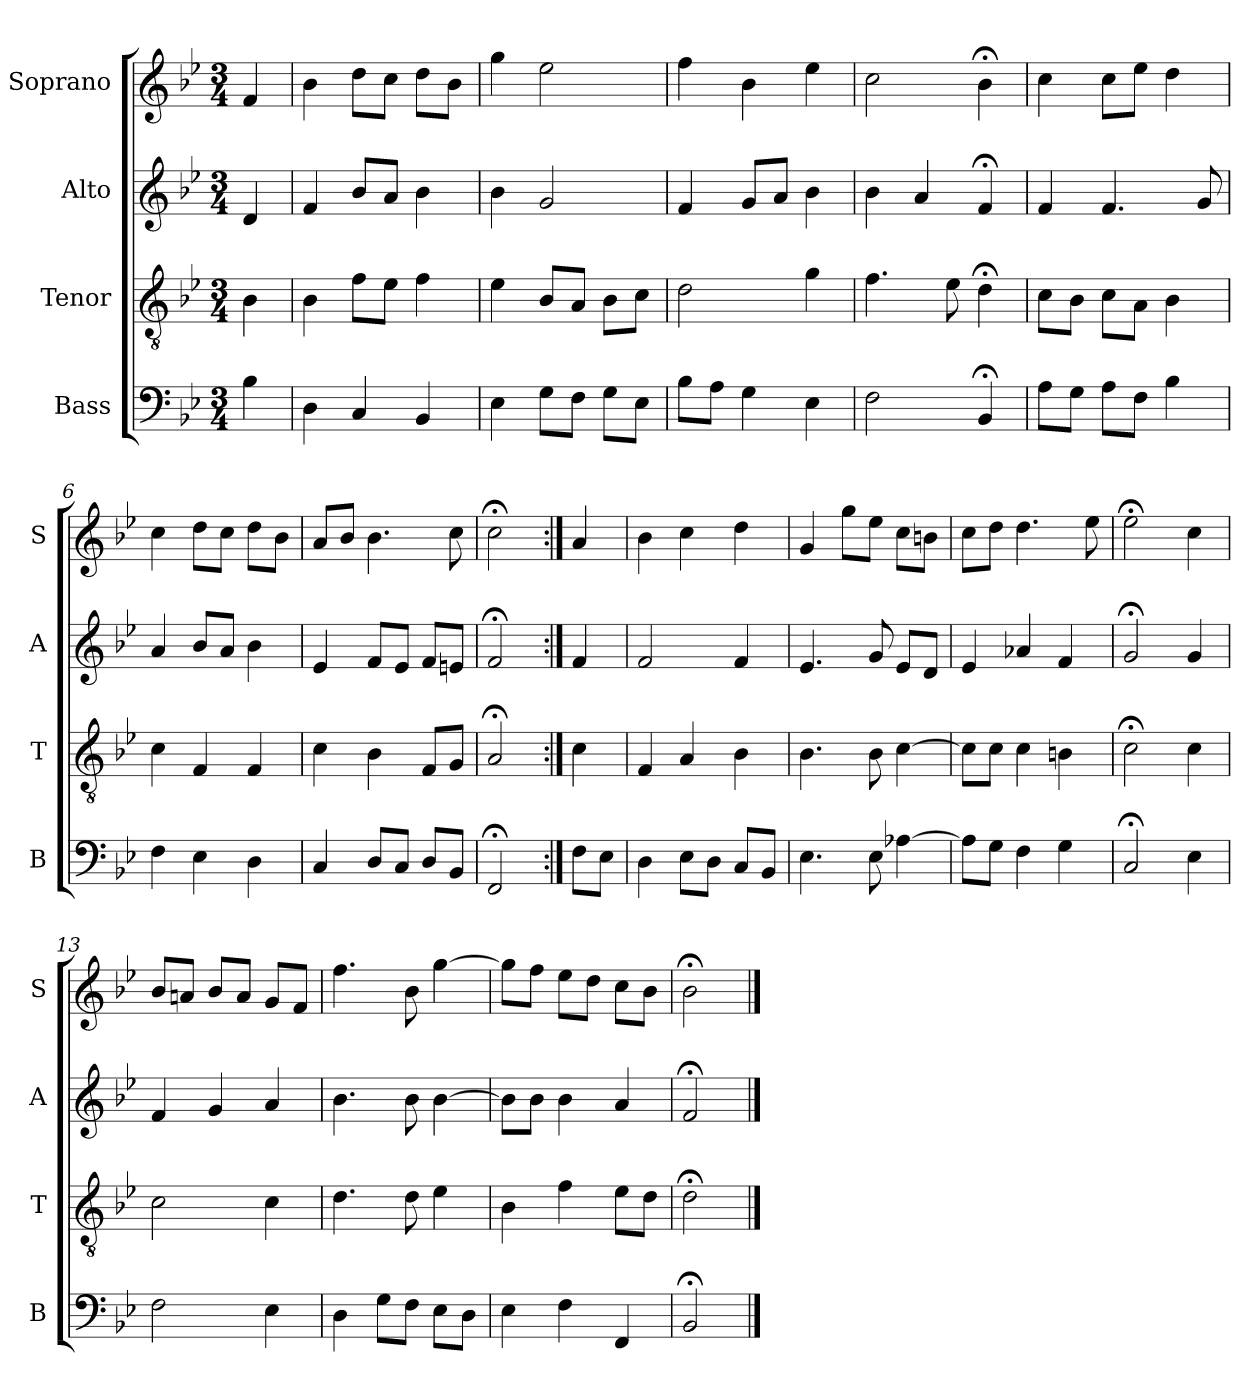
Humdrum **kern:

**kern	**kern	**kern	**kern
*part4	*part3	*part2	*part1
*staff4	*staff3	*staff2	*staff1
*I"Bass	*I"Tenor	*I"Alto	*I"Soprano
*I'B	*I'T	*I'A	*I'S
*clefF4	*clefGv2	*clefG2	*clefG2
*k[b-e-]	*k[b-e-]	*k[b-e-]	*k[b-e-]
*B-:	*B-:	*B-:	*B-:
*M3/4	*M3/4	*M3/4	*M3/4
*MM100	*MM100	*MM100	*MM100
=	=	=	=
4B-	4B-	4d	4f
=1	=1	=1	=1
4D	4B-	4f	4b-
4C	8fL	8b-L	8ddL
.	8e-J	8aJ	8ccJ
4BB-	4f	4b-	8ddL
.	.	.	8b-J
=2	=2	=2	=2
4E-	4e-	4b-	4gg
8GL	8B-L	2g	2ee-
8FJ	8AJ	.	.
8GL	8B-L	.	.
8E-J	8cJ	.	.
=3	=3	=3	=3
8B-L	2d	4f	4ff
8AJ	.	.	.
4G	.	8gL	4b-
.	.	8aJ	.
4E-	4g	4b-	4ee-
=4	=4	=4	=4
2F	4.f	4b-	2cc
.	.	4a	.
.	8e-	.	.
4BB-;<	4d;<	4f;<	4b-;<
=5	=5	=5	=5
8AL	8cL	4f	4cc
8GJ	8B-J	.	.
8AL	8cL	4.f	8ccL
8FJ	8AJ	.	8ee-J
4B-	4B-	.	4dd
.	.	8g	.
=6	=6	=6	=6
4F	4c	4a	4cc
4E-	4F	8b-L	8ddL
.	.	8aJ	8ccJ
4D	4F	4b-	8ddL
.	.	.	8b-J
=7	=7	=7	=7
4C	4c	4e-	8aL
.	.	.	8b-J
8DL	4B-	8fL	4.b-
8CJ	.	8e-J	.
8DL	8FL	8fL	.
8BB-J	8GJ	8enJ	8cc
=8	=8	=8	=8
2FF;<	2A;<	2f;<	2cc;<
=:|!	=:|!	=:|!	=:|!
8FL	4c	4f	4a
8E-J	.	.	.
=9	=9	=9	=9
4D	4F	2f	4b-
8E-L	4A	.	4cc
8DJ	.	.	.
8CL	4B-	4f	4dd
8BB-J	.	.	.
=10	=10	=10	=10
4.E-	4.B-	4.e-	4g
.	.	.	8ggL
8E-	8B-	8g	8ee-J
[4A-X	[4c	8e-L	8ccL
.	.	8dJ	8bnJ
=11	=11	=11	=11
8A-L]	8cL]	4e-	8ccL
8GJ	8cJ	.	8ddJ
4F	4c	4a-X	4.dd
4G	4Bn	4f	.
.	.	.	8ee-
=12	=12	=12	=12
2C;<	2c;<	2g;<	2ee-;<
4E-	4c	4g	4cc
=13	=13	=13	=13
2F	2c	4f	8b-L
.	.	.	8anJ
.	.	4g	8b-L
.	.	.	8aJ
4E-	4c	4a	8gL
.	.	.	8fJ
=14	=14	=14	=14
4D	4.d	4.b-	4.ff
8GL	.	.	.
8FJ	8d	8b-	8b-
8E-L	4e-	[4b-	[4gg
8DJ	.	.	.
=15	=15	=15	=15
4E-	4B-	8b-L]	8ggL]
.	.	8b-J	8ffJ
4F	4f	4b-	8ee-L
.	.	.	8ddJ
4FFi	8e-iL	4ai	8cciL
.	8dJ	.	8b-J
=16	=16	=16	=16
2BB-;<	2d;<	2f;<	2b-;<
==	==	==	==
*-	*-	*-	*-
